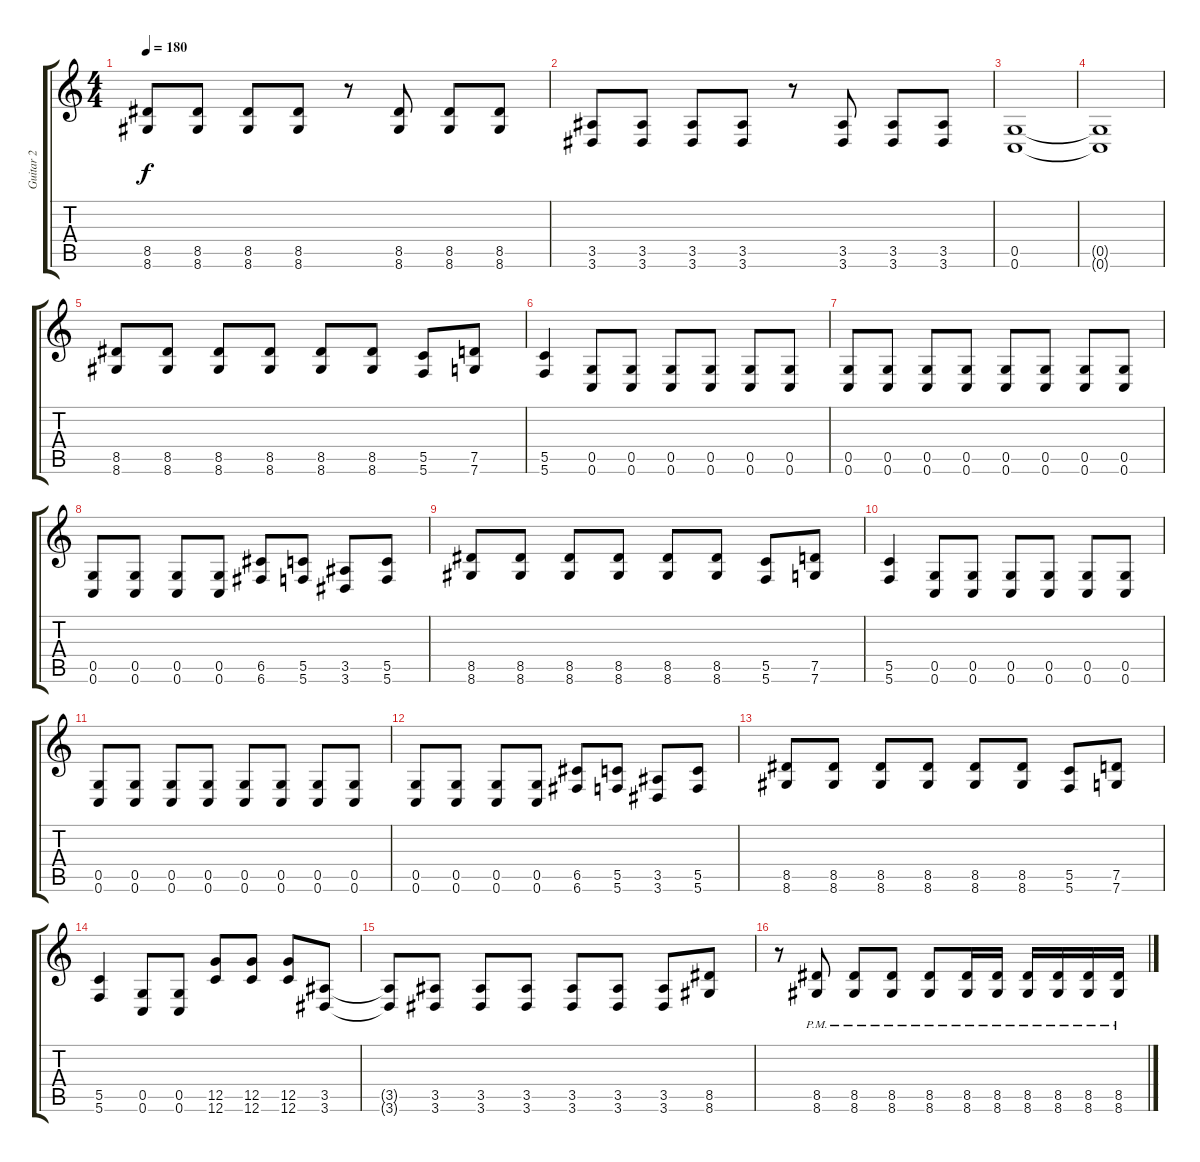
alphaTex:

\track ("Guitar 2" "Guitar 2") {instrument distortionguitar}
\staff {score tabs}
\tuning (D4 A3 F3 C3 G2 C2) {hide}
\ts (4 4)
\tempo 180
\clef g2
\ks c
(8.5 8.6).8{dy f} (8.5 8.6).8 (8.5 8.6).8 (8.5 8.6).8 r.8 (8.5 8.6).8 (8.5 8.6).8 (8.5 8.6).8 |
(3.5 3.6).8 (3.5 3.6).8 (3.5 3.6).8 (3.5 3.6).8 r.8 (3.5 3.6).8 (3.5 3.6).8 (3.5 3.6).8 |
(0.5 0.6).1 |
(0.5{t} 0.6{t}).1 |
(8.5 8.6).8 (8.5 8.6).8 (8.5 8.6).8 (8.5 8.6).8 (8.5 8.6).8 (8.5 8.6).8 (5.5 5.6).8 (7.5 7.6).8 |
(5.5 5.6).4 (0.5 0.6).8 (0.5 0.6).8 (0.5 0.6).8 (0.5 0.6).8 (0.5 0.6).8 (0.5 0.6).8 |
(0.5 0.6).8 (0.5 0.6).8 (0.5 0.6).8 (0.5 0.6).8 (0.5 0.6).8 (0.5 0.6).8 (0.5 0.6).8 (0.5 0.6).8 |
(0.5 0.6).8 (0.5 0.6).8 (0.5 0.6).8 (0.5 0.6).8 (6.5 6.6).8 (5.5 5.6).8 (3.5 3.6).8 (5.5 5.6).8 |
(8.5 8.6).8 (8.5 8.6).8 (8.5 8.6).8 (8.5 8.6).8 (8.5 8.6).8 (8.5 8.6).8 (5.5 5.6).8 (7.5 7.6).8 |
(5.5 5.6).4 (0.5 0.6).8 (0.5 0.6).8 (0.5 0.6).8 (0.5 0.6).8 (0.5 0.6).8 (0.5 0.6).8 |
(0.5 0.6).8 (0.5 0.6).8 (0.5 0.6).8 (0.5 0.6).8 (0.5 0.6).8 (0.5 0.6).8 (0.5 0.6).8 (0.5 0.6).8 |
(0.5 0.6).8 (0.5 0.6).8 (0.5 0.6).8 (0.5 0.6).8 (6.5 6.6).8 (5.5 5.6).8 (3.5 3.6).8 (5.5 5.6).8 |
(8.5 8.6).8 (8.5 8.6).8 (8.5 8.6).8 (8.5 8.6).8 (8.5 8.6).8 (8.5 8.6).8 (5.5 5.6).8 (7.5 7.6).8 |
(5.5 5.6).4 (0.5 0.6).8 (0.5 0.6).8 (12.5 12.6).8 (12.5 12.6).8 (12.5 12.6).8 (3.5 3.6).8 |
(3.5{t} 3.6{t}).8 (3.5 3.6).8 (3.5 3.6).8 (3.5 3.6).8 (3.5 3.6).8 (3.5 3.6).8 (3.5 3.6).8 (8.5 8.6).8 |
r.8 (8.5{pm} 8.6{pm}).8 (8.5{pm} 8.6{pm}).8 (8.5{pm} 8.6{pm}).8 (8.5{pm} 8.6{pm}).8 (8.5{pm} 8.6{pm}).16 (8.5{pm} 8.6{pm}).16 (8.5{pm} 8.6{pm}).16 (8.5{pm} 8.6{pm}).16 (8.5{pm} 8.6{pm}).16 (8.5{pm} 8.6{pm}).16
